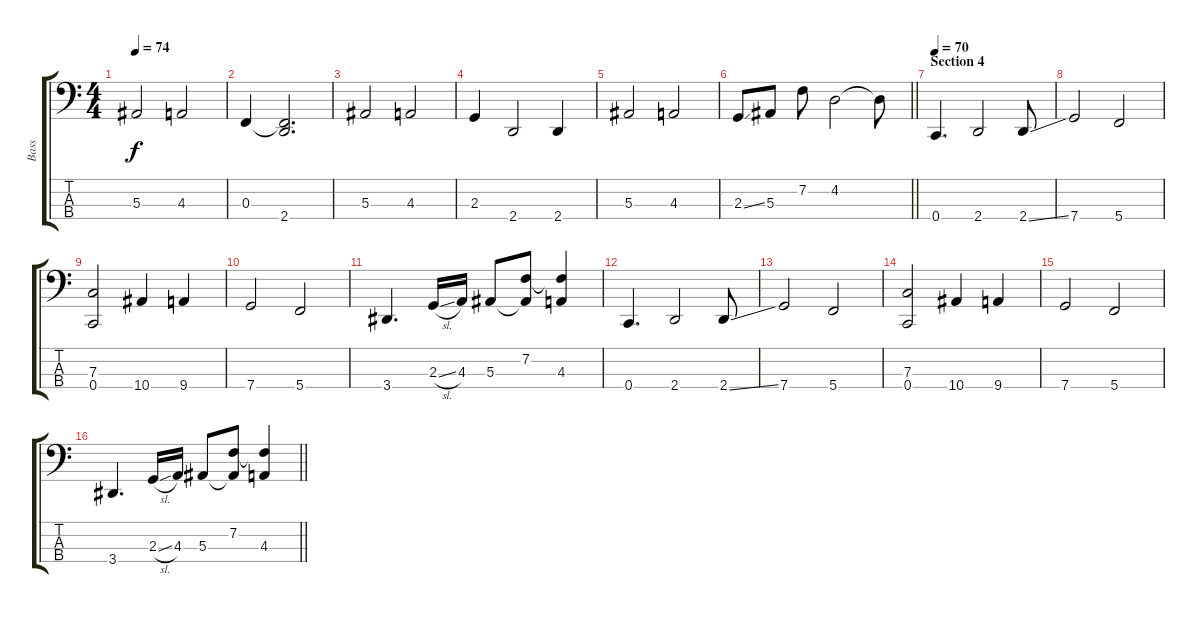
\track ("Bass" "Bass") {instrument electricbassfinger}
\staff {score tabs}
\tuning (Eb2 Bb1 F1 C1) {hide}
\ts (4 4)
\tempo 74
\clef f4
\ks c
5.3.2{dy f} 4.3.2 |
0.3.4 (0.3{t} 2.4).2{d} |
5.3.2 4.3.2 |
2.3.4 2.4.2 2.4.4 |
5.3.2 4.3.2 |
\barLineRight lightlight
2.3{ss}.8 5.3.8 7.2.8 4.2.2 4.2{t}.8 |
\section ("" "Section 4")
\tempo 70
0.4.4{d} 2.4.2 2.4{ss}.8 |
7.4.2 5.4.2 |
(7.3 0.4).2 10.4.4 9.4.4 |
7.4.2 5.4.2 |
3.4.4{d} 2.3{sl}.16 4.3.16 5.3.8 (7.2 5.3{t}).8 (7.2{t} 4.3).4 |
0.4.4{d} 2.4.2 2.4{ss}.8 |
7.4.2 5.4.2 |
(7.3 0.4).2 10.4.4 9.4.4 |
7.4.2 5.4.2 |
\barLineRight lightlight
3.4.4{d} 2.3{sl}.16 4.3.16 5.3.8 (7.2 5.3{t}).8 (7.2{t} 4.3).4
